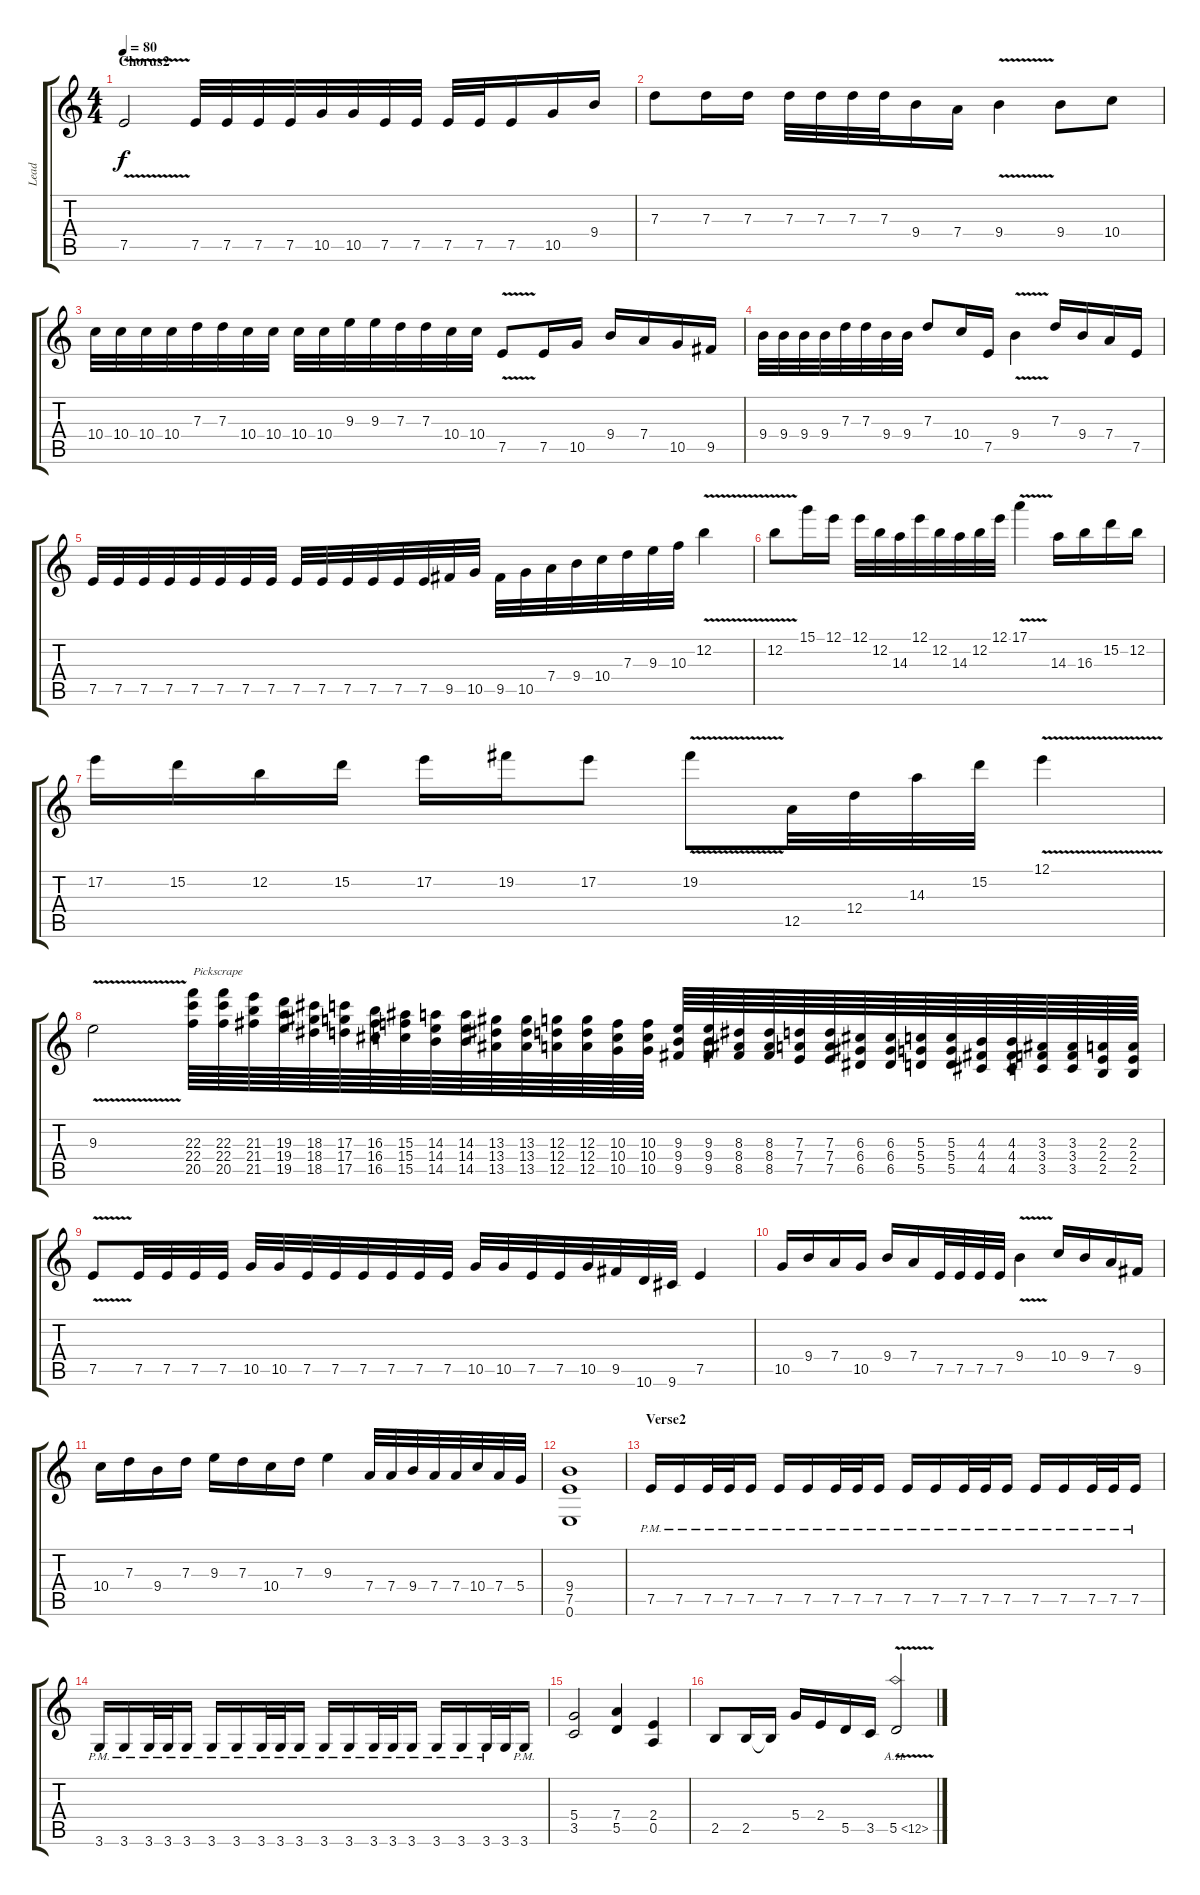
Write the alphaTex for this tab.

\track ("Lead" "Lead") {instrument distortionguitar}
\staff {score tabs}
\tuning (E4 B3 G3 D3 A2 E2) {hide}
\ts (4 4)
\section ("" "Chorus2")
\tempo 80
\clef g2
\ks c
7.5{v}.2{dy f} 7.5.32 7.5.32 7.5.32 7.5.32 10.5.32 10.5.32 7.5.32 7.5.32 7.5.32 7.5.32 7.5.16 10.5.16 9.4.16 |
7.3.8 7.3.16 7.3.16 7.3.32 7.3.32 7.3.32 7.3.32 9.4.16 7.4.16 9.4{v}.4 9.4.8 10.4.8 |
10.4.32 10.4.32 10.4.32 10.4.32 7.3.32 7.3.32 10.4.32 10.4.32 10.4.32 10.4.32 9.3.32 9.3.32 7.3.32 7.3.32 10.4.32 10.4.32 7.5{v}.8 7.5.16 10.5.16 9.4.16 7.4.16 10.5.16 9.5.16 |
9.4.32 9.4.32 9.4.32 9.4.32 7.3.32 7.3.32 9.4.32 9.4.32 7.3.8 10.4.16 7.5.16 9.4{v}.4 7.3.16 9.4.16 7.4.16 7.5.16 |
7.5.32 7.5.32 7.5.32 7.5.32 7.5.32 7.5.32 7.5.32 7.5.32 7.5.32 7.5.32 7.5.32 7.5.32 7.5.32 7.5.32 9.5.32 10.5.32 9.5.32 10.5.32 7.4.32 9.4.32 10.4.32 7.3.32 9.3.32 10.3.32 12.2{v}.4 |
12.2{v}.8 15.1.16 12.1.16 12.1.32 12.2.32 14.3.32 12.1.32 12.2.32 14.3.32 12.2.32 12.1.32 17.1{v}.4 14.3.16 16.3.16 15.2.16 12.2.16 |
17.2.16 15.2.16 12.2.16 15.2.16 17.2.16 19.2.16 17.2.8 19.2{v}.8 12.5.32 12.4.32 14.3.32 15.2.32 12.1{v}.4 |
9.3{v}.2 (22.3 22.4 20.5).64{txt "Pickscrape"} (22.3 22.4 20.5).64 (21.3 21.4 21.5).64 (19.3 19.4 19.5).64 (18.3 18.4 18.5).64 (17.3 17.4 17.5).64 (16.3 16.4 16.5).64 (15.3 15.4 15.5).64 (14.3 14.4 14.5).64 (14.3 14.4 14.5).64 (13.3 13.4 13.5).64 (13.3 13.4 13.5).64 (12.3 12.4 12.5).64 (12.3 12.4 12.5).64 (10.3 10.4 10.5).64 (10.3 10.4 10.5).64 (9.3 9.4 9.5).64 (9.3 9.4 9.5).64 (8.3 8.4 8.5).64 (8.3 8.4 8.5).64 (7.3 7.4 7.5).64 (7.3 7.4 7.5).64 (6.3 6.4 6.5).64 (6.3 6.4 6.5).64 (5.3 5.4 5.5).64 (5.3 5.4 5.5).64 (4.3 4.4 4.5).64 (4.3 4.4 4.5).64 (3.3 3.4 3.5).64 (3.3 3.4 3.5).64 (2.3 2.4 2.5).64 (2.3 2.4 2.5).64 |
7.5{v}.8 7.5.32 7.5.32 7.5.32 7.5.32 10.5.32 10.5.32 7.5.32 7.5.32 7.5.32 7.5.32 7.5.32 7.5.32 10.5.32 10.5.32 7.5.32 7.5.32 10.5.32 9.5.32 10.6.32 9.6.32 7.5.4 |
10.5.16 9.4.16 7.4.16 10.5.16 9.4.16 7.4.16 7.5.32 7.5.32 7.5.32 7.5.32 9.4{v}.4 10.4.16 9.4.16 7.4.16 9.5.16 |
10.4.16 7.3.16 9.4.16 7.3.16 9.3.16 7.3.16 10.4.16 7.3.16 9.3.4 7.4.32 7.4.32 9.4.32 7.4.32 7.4.32 10.4.32 7.4.32 5.4.32 |
(9.4 7.5 0.6).1 |
\section ("" "Verse2")
7.5{pm}.16 7.5{pm}.16 7.5{pm}.32 7.5{pm}.32 7.5{pm}.16 7.5{pm}.16 7.5{pm}.16 7.5{pm}.32 7.5{pm}.32 7.5{pm}.16 7.5{pm}.16 7.5{pm}.16 7.5{pm}.32 7.5{pm}.32 7.5{pm}.16 7.5{pm}.16 7.5{pm}.16 7.5{pm}.32 7.5{pm}.32 7.5{pm}.16 |
3.6{pm}.16 3.6{pm}.16 3.6{pm}.32 3.6{pm}.32 3.6{pm}.16 3.6{pm}.16 3.6{pm}.16 3.6{pm}.32 3.6{pm}.32 3.6{pm}.16 3.6{pm}.16 3.6{pm}.16 3.6{pm}.32 3.6{pm}.32 3.6{pm}.16 3.6{pm}.16 3.6{pm}.16 3.6{pm}.32 3.6.32 3.6{pm}.16 |
(5.4 3.5).2 (7.4 5.5).4 (2.4 0.5).4 |
2.5.8 2.5.16 2.5{t}.16 5.4.16 2.4.16 5.5.16 3.5.16 5.5{ah 7 v}.2
